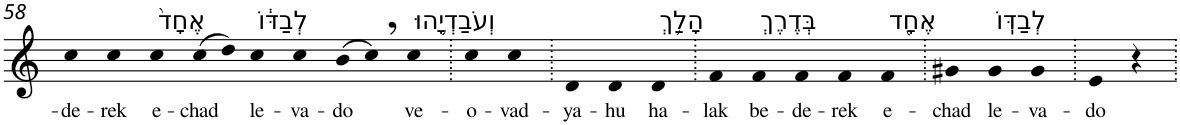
**kern	**text
*part1	*part1
*staff1	*staff1
*I"Piano	*
*I'Pno	*
!!LO:PB:g=z
*clefG2	*
*k[]	*
=58	=58
!	!LO:LY:b
4cc	-de-
!	!LO:LY:b
4cc	-rek
!LO:TX:a:t=אֶחָד֙	!
!	!LO:LY:b
4cc	e-
!	!LO:LY:b
(>8cc	-chad
8dd)	.
!LO:TX:a:t=לְבַדּ֔וֹ	!
!	!LO:LY:b
4cc	le-
!	!LO:LY:b
4cc	-va-
!	!LO:LY:b
(>8b	-do
8cc,)	.
!LO:TX:a:t=וְעֹבַדְיָ֛הוּ	!
!	!LO:LY:b
4cc	ve-
=59.	=59.
!	!LO:LY:b
4cc	-o-
!	!LO:LY:b
4cc	-vad-
=60.	=60.
!	!LO:LY:b
4d	-ya-
!	!LO:LY:b
4d	-hu
!LO:TX:a:t=הָלַ֥ךְ	!
!	!LO:LY:b
4d	ha-
=61.	=61.
!	!LO:LY:b
4f	-lak
!LO:TX:a:t=בְּדֶרֶךְ	!
!	!LO:LY:b
4f	be-
!	!LO:LY:b
4f	-de-
!	!LO:LY:b
4f	-rek
!LO:TX:a:t=אֶחָ֖ד	!
!	!LO:LY:b
4f	e-
=62.	=62.
!	!LO:LY:b
4g#X	-chad
!LO:TX:a:t=לְבַדּֽוֹ	!
!	!LO:LY:b
4g#	le-
!	!LO:LY:b
4g#	-va-
=63.	=63.
!	!LO:LY:b
4e	-do
4r	.
=.	=.
*-	*-
